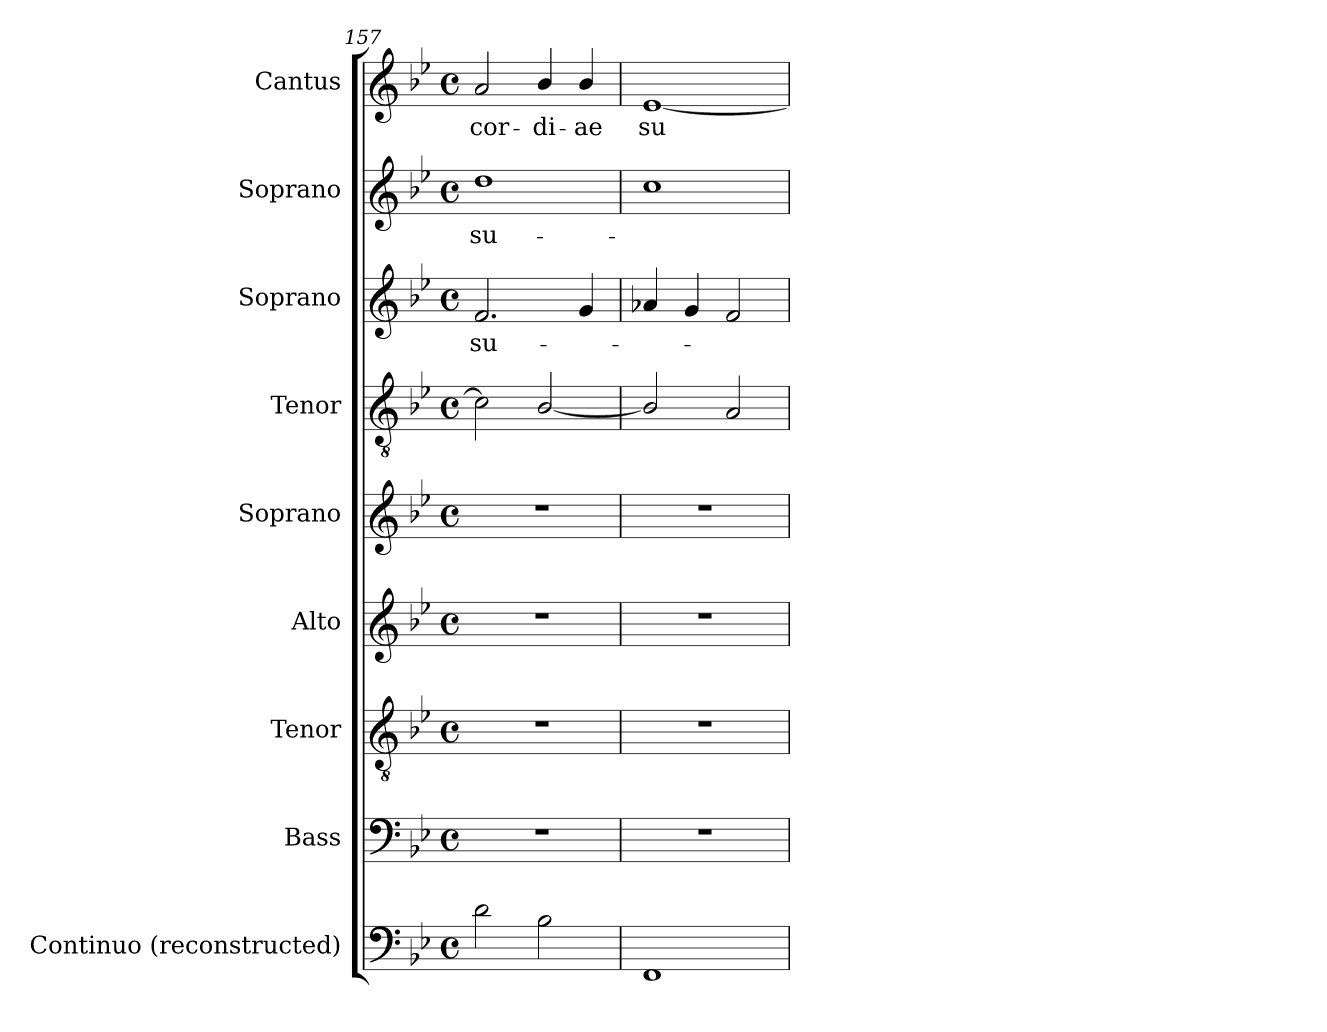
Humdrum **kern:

**kern	**kern	**kern	**kern	**kern	**kern	**kern	**text	**kern	**text	**kern	**text
*part9	*part8	*part7	*part6	*part5	*part4	*part3	*part3	*part2	*part2	*part1	*part1
*staff9	*staff8	*staff7	*staff6	*staff5	*staff4	*staff3	*staff3	*staff2	*staff2	*staff1	*staff1
*I"Continuo (reconstructed)	*I"Bass	*I"Tenor	*I"Alto	*I"Soprano	*I"Tenor	*I"Soprano	*	*I"Soprano	*	*I"Cantus	*
*I'Cont.	*I'B.	*I'T.	*I'A.	*I'S.	*I'T.	*I'S.	*	*I'S.	*	*	*
*clefF4	*clefF4	*clefGv2	*clefG2	*clefG2	*clefGv2	*clefG2	*	*clefG2	*	*clefG2	*
*	*	*ITrd7c12	*	*	*ITrd7c12	*	*	*	*	*	*
*k[b-e-]	*k[b-e-]	*k[b-e-]	*k[b-e-]	*k[b-e-]	*k[b-e-]	*k[b-e-]	*	*k[b-e-]	*	*k[b-e-]	*
*g:	*g:	*g:	*g:	*g:	*g:	*g:	*	*g:	*	*g:	*
*M4/4	*M4/4	*M4/4	*M4/4	*M4/4	*M4/4	*M4/4	*	*M4/4	*	*M4/4	*
*met(c)	*met(c)	*met(c)	*met(c)	*met(c)	*met(c)	*met(c)	*	*met(c)	*	*met(c)	*
=157	=157	=157	=157	=157	=157	=157	=157	=157	=157	=157	=157
!	!	!	!	!	!	!	!LO:LY:b:color=#000000	!	!	!	!
!	!	!	!	!	!	!	!	!	!LO:LY:b:color=#000000	!	!
!	!	!	!	!	!	!	!	!	!	!	!LO:LY:b:color=#000000
2di\	1r	1r	1r	1r	2Ci\]	2.fi/	su-	1ddi	su-	2ai/	-cor-
!	!	!	!	!	!	!	!	!	!	!	!LO:LY:b:color=#000000
2B-i\	.	.	.	.	[2BB-i/	.	.	.	.	4b-i/	-di-
!	!	!	!	!	!	!	!	!	!	!	!LO:LY:b:color=#000000
.	.	.	.	.	.	4gi/	.	.	.	4b-i/	-ae
=158	=158	=158	=158	=158	=158	=158	=158	=158	=158	=158	=158
!	!	!	!	!	!	!	!	!	!	!	!LO:LY:b:color=#000000
1FFi	1r	1r	1r	1r	2BB-i/]	4a-Xi/	.	1cci	.	[1e-i	su-
.	.	.	.	.	.	4gi/	.	.	.	.	.
.	.	.	.	.	2AAi/	2fi/	.	.	.	.	.
=	=	=	=	=	=	=	=	=	=	=	=
*-	*-	*-	*-	*-	*-	*-	*-	*-	*-	*-	*-
